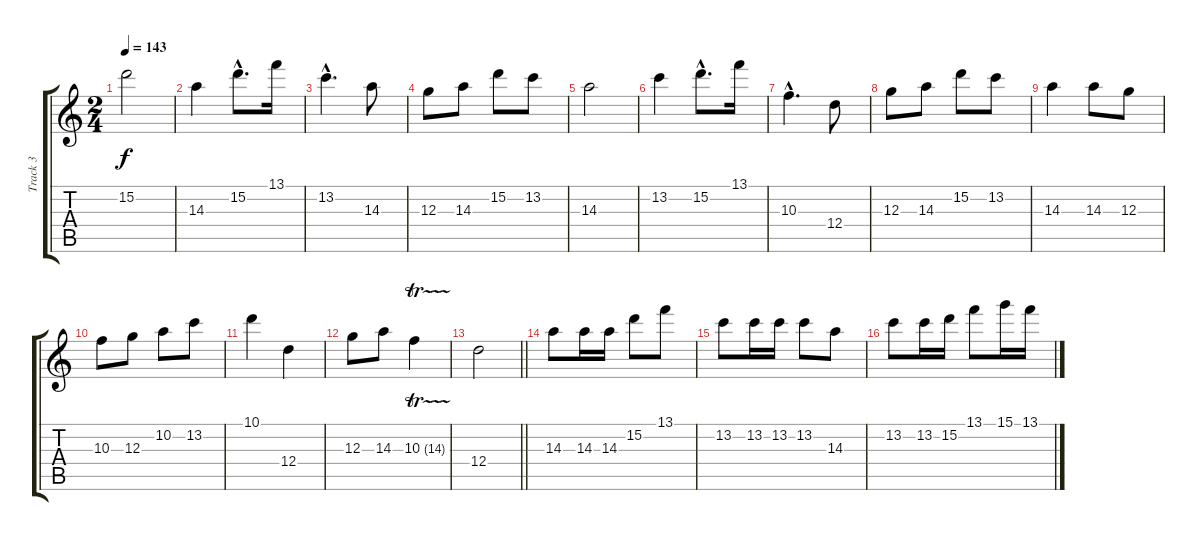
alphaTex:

\track ("Track 3" "Track 3") {instrument synthbass1}
\staff {score tabs}
\tuning (E4 B3 G3 D3 A2 E2) {hide}
\ts (2 4)
\tempo 143
\clef g2
\ks c
15.2.2{dy f} |
14.3.4 15.2{hac}.8{d} 13.1.16 |
13.2{hac}.4{d} 14.3.8 |
12.3.8 14.3.8 15.2.8 13.2.8 |
14.3.2 |
13.2.4 15.2{hac}.8{d} 13.1.16 |
10.3{hac}.4{d} 12.4.8 |
12.3.8 14.3.8 15.2.8 13.2.8 |
14.3.4 14.3.8 12.3.8 |
10.3.8 12.3.8 10.2.8 13.2.8 |
10.1.4 12.4.4 |
12.3.8 14.3.8 10.3{tr (14 64)}.4 |
\barLineRight lightlight
12.4.2 |
14.3.8 14.3.16 14.3.16 15.2.8 13.1.8 |
13.2.8 13.2.16 13.2.16 13.2.8 14.3.8 |
13.2.8 13.2.16 15.2.16 13.1.8 15.1.16 13.1.16
